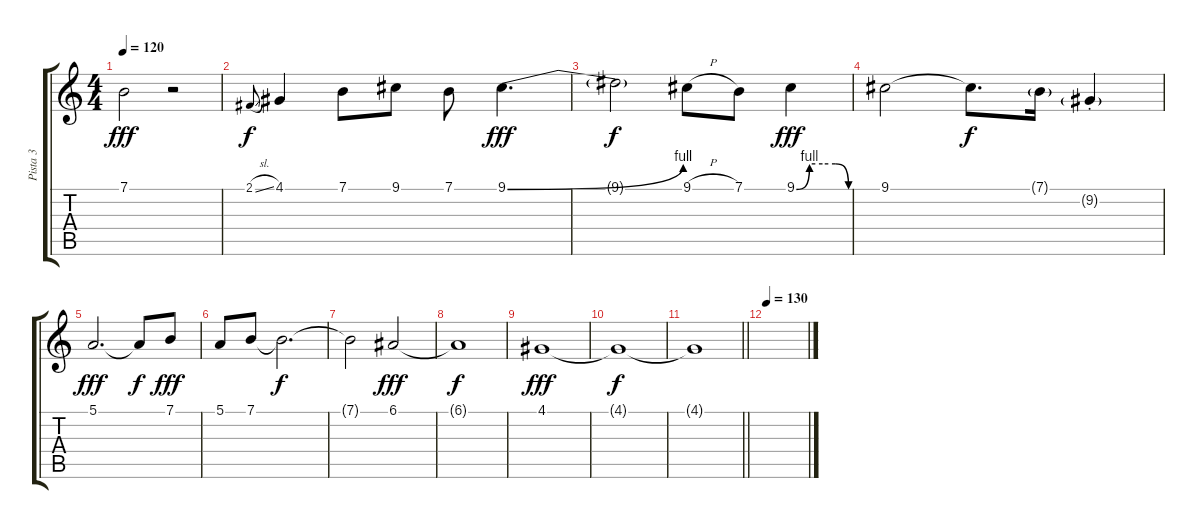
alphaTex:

\track ("Pista 3" "Pista 3") {instrument sopranosax}
\staff {score tabs}
\tuning (E4 B3 G3 D3 A2 E2) {hide}
\ts (4 4)
\tempo 120
\clef g2
\ks c
7.1.2{dy fff} r.2 |
2.1{sl}.8{gr onbeat dy f} 4.1.4 7.1.8 9.1.8 7.1.8 9.1{be (bend 0 0 60 4)}.4{d dy fff} |
9.1{t}.2{dy f} 9.1{h}.8 7.1.8 9.1{be (custom 0 0 15 4 30 4 45 4 60 0)}.4{dy fff} |
9.1.2 9.1{t}.8{d dy f} 7.1{g}.16 9.2{g st}.4 |
5.1.2{d dy fff} 5.1{t}.8{dy f} 7.1.8{dy fff} |
5.1.8 7.1.8 7.1{t}.2{d dy f} |
7.1{t}.2 6.1.2{dy fff} |
6.1{t}.1{dy f} |
4.1.1{dy fff} |
4.1{t}.1{dy f} |
\barLineRight lightlight
4.1{t}.1{volume 1} |
\tempo 130
